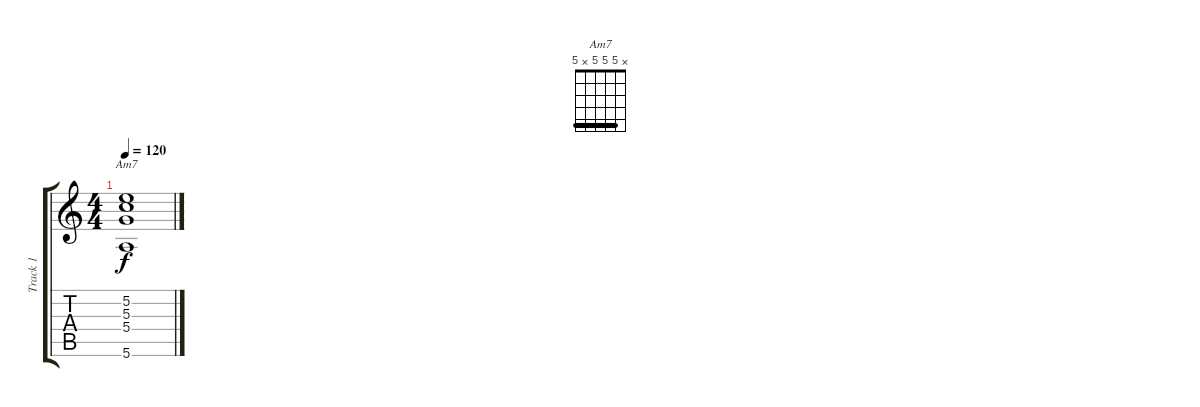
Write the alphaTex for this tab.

\track ("Track 1" "Track 1") {instrument electricguitarjazz}
\staff {score tabs}
\tuning (E4 B3 G3 D3 A2 E2) {hide}
\chord ("Am7" x 5 5 5 x 5) {barre 5}
\ts (4 4)
\tempo 120
\clef g2
\ks c
(5.2 5.3 5.4 5.6).1{ch "Am7" dy f}
